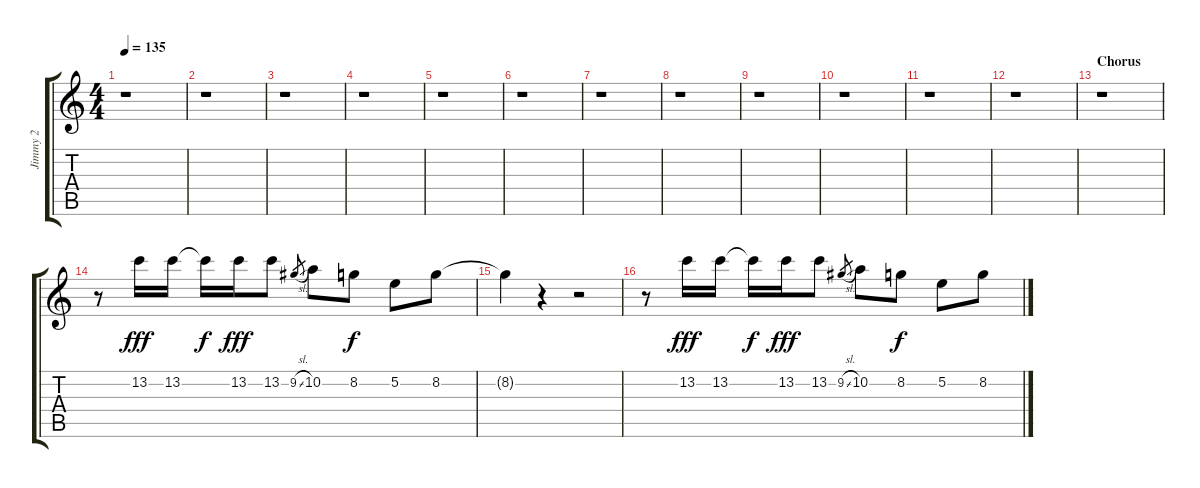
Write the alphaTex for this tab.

\track ("Jimmy 2" "Jimmy 2") {instrument overdrivenguitar}
\staff {score tabs}
\tuning (E4 B3 G3 D3 A2 E2) {hide}
\ts (4 4)
\tempo 135
\clef g2
\ks c
r.1{dy f} |
r.1 |
r.1 |
r.1 |
r.1 |
r.1 |
r.1 |
r.1 |
r.1 |
r.1 |
r.1 |
r.1 |
\section ("" "Chorus")
r.1 |
r.8 13.2.16{dy fff} 13.2.16 13.2{t}.16{dy f} 13.2.16{dy fff} 13.2.8 9.2{sl}.8{gr} 10.2.8 8.2.8{dy f} 5.2.8 8.2.8 |
8.2{t}.4 r.4 r.2 |
r.8 13.2.16{dy fff} 13.2.16 13.2{t}.16{dy f} 13.2.16{dy fff} 13.2.8 9.2{sl}.8{gr} 10.2.8 8.2.8{dy f} 5.2.8 8.2.8
